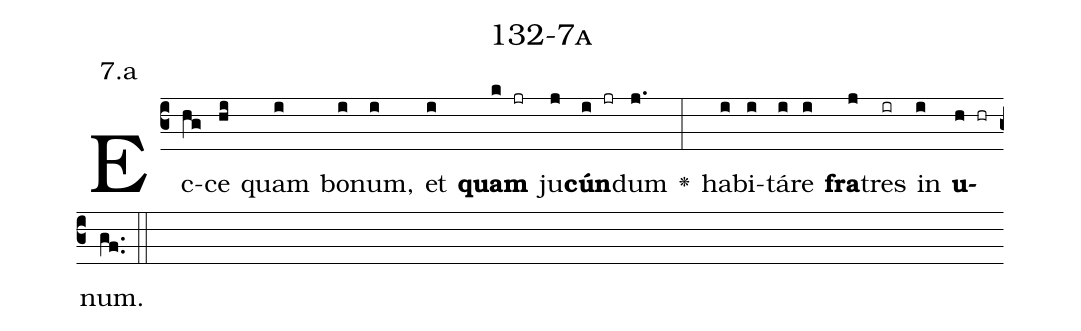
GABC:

name: 132-7a;
annotation: 7.a;
%%
(c3)Ec(hg)ce(hi) quam(i) bo(i)num,(i) et(i) <b>quam</b>(k jr) ju(j)<b>cún</b>(i jr)dum(j.) <v>\greheightstar</v>(:) ha(i)bi(i)tá(i)re(i) <b>fra</b>(j)tres(ir) in(i) <b>u</b>(h hr)num.(gf..) (::)


%E(i) u(i) o(j) u(i) a(h) e.(gf..) (::)
